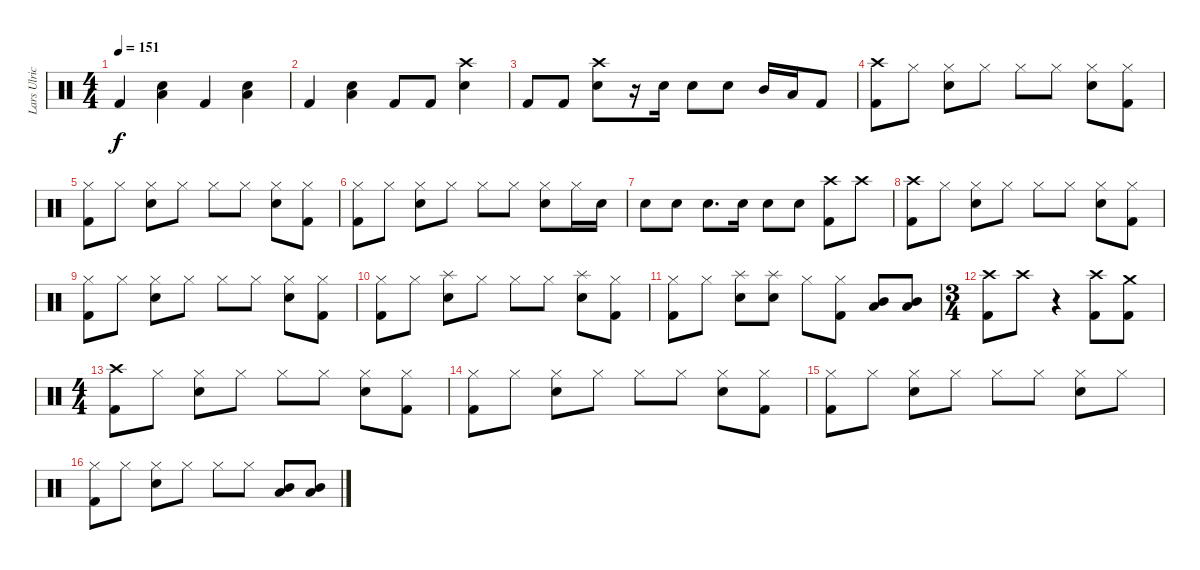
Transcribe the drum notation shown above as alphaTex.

\track ("Lars Ulrich" "Lars Ulric") {instrument percussion}
\staff {score}
\articulation defaults
\ts (4 4)
\tempo 151
\clef neutral
\ks c "Kick (hit) 2".4{dy f}
("Low Floor Tom (hit)" "Snare (hit) 2").4 "Kick (hit) 2".4 ("Low Floor Tom (hit)" "Snare (hit) 2").4 |
"Kick (hit) 2".4 ("Low Floor Tom (hit)" "Snare (hit) 2").4 "Kick (hit) 2".8 "Kick (hit) 2".8 ("Crash high (hit)" "Snare (hit) 2").4 |
"Kick (hit) 2".8 "Kick (hit) 2".8 ("Crash high (hit)" "Snare (hit) 2").8 r.16 "Snare (hit) 2".16 "Snare (hit) 2".8 "Snare (hit) 2".8 "Mid Tom (hit)".16 "Low Tom (hit)".16 "Kick (hit) 2".8 |
("Crash high (hit)" "Kick (hit) 2").8 "Hi-Hat (closed)".8 ("Hi-Hat (closed)" "Snare (hit) 2").8 "Hi-Hat (closed)".8 "Hi-Hat (closed)".8 "Hi-Hat (closed)".8 ("Hi-Hat (closed)" "Snare (hit) 2").8 ("Hi-Hat (closed)" "Kick (hit) 2").8 |
("Hi-Hat (closed)" "Kick (hit) 2").8 "Hi-Hat (closed)".8 ("Hi-Hat (closed)" "Snare (hit) 2").8 "Hi-Hat (closed)".8 "Hi-Hat (closed)".8 "Hi-Hat (closed)".8 ("Hi-Hat (closed)" "Snare (hit) 2").8 ("Hi-Hat (closed)" "Kick (hit) 2").8 |
("Hi-Hat (closed)" "Kick (hit) 2").8 "Hi-Hat (closed)".8 ("Hi-Hat (closed)" "Snare (hit) 2").8 "Hi-Hat (closed)".8 "Hi-Hat (closed)".8 "Hi-Hat (closed)".8 ("Hi-Hat (closed)" "Snare (hit) 2").8 "Hi-Hat (closed)".16 "Snare (hit) 2".16 |
"Snare (hit) 2".8 "Snare (hit) 2".8 "Snare (hit) 2".8{d} "Snare (hit) 2".16 "Snare (hit) 2".8 "Snare (hit) 2".8 ("Crash high (hit)" "Kick (hit) 2").8 "Crash high (hit)".8{volume 0} |
("Crash high (hit)" "Kick (hit) 2").8{volume 16} "Hi-Hat (closed)".8 ("Hi-Hat (closed)" "Snare (hit) 2").8 "Hi-Hat (closed)".8 "Hi-Hat (closed)".8 "Hi-Hat (closed)".8 ("Hi-Hat (closed)" "Snare (hit) 2").8 ("Hi-Hat (closed)" "Kick (hit) 2").8 |
("Hi-Hat (closed)" "Kick (hit) 2").8 "Hi-Hat (closed)".8 ("Hi-Hat (closed)" "Snare (hit) 2").8 "Hi-Hat (closed)".8 "Hi-Hat (closed)".8 "Hi-Hat (closed)".8 ("Hi-Hat (closed)" "Snare (hit) 2").8 ("Hi-Hat (closed)" "Kick (hit) 2").8 |
("Hi-Hat (closed)" "Kick (hit) 2").8 "Hi-Hat (closed)".8 ("Splash (hit)" "Snare (hit) 2").8 "Hi-Hat (closed)".8 "Hi-Hat (closed)".8 "Hi-Hat (closed)".8 ("Splash (hit)" "Snare (hit) 2").8 ("Hi-Hat (closed)" "Kick (hit) 2").8 |
("Hi-Hat (closed)" "Kick (hit) 2").8 "Hi-Hat (closed)".8 ("Splash (hit)" "Snare (hit) 2").8 ("Splash (hit)" "Snare (hit) 2").8 "Hi-Hat (closed)".8 ("Hi-Hat (closed)" "Kick (hit) 2").8 ("Mid Tom (hit)" "Low Tom (hit)").8 ("Mid Tom (hit)" "Low Tom (hit)").8 |
\ts (3 4)
("Crash high (hit)" "Kick (hit) 2").8 "Crash high (hit)".8{volume 0} r.4 ("Crash high (hit)" "Kick (hit) 2").8{volume 16} ("Crash medium (hit)" "Kick (hit) 2").8 |
\ts (4 4)
("Crash high (hit)" "Kick (hit) 2").8 "Hi-Hat (closed)".8 ("Hi-Hat (closed)" "Snare (hit) 2").8 "Hi-Hat (closed)".8 "Hi-Hat (closed)".8 "Hi-Hat (closed)".8 ("Hi-Hat (closed)" "Snare (hit) 2").8 ("Hi-Hat (closed)" "Kick (hit) 2").8 |
("Hi-Hat (closed)" "Kick (hit) 2").8 "Hi-Hat (closed)".8 ("Hi-Hat (closed)" "Snare (hit) 2").8 "Hi-Hat (closed)".8 "Hi-Hat (closed)".8 "Hi-Hat (closed)".8 ("Hi-Hat (closed)" "Snare (hit) 2").8 ("Hi-Hat (closed)" "Kick (hit) 2").8 |
("Hi-Hat (closed)" "Kick (hit) 2").8 "Hi-Hat (closed)".8 ("Hi-Hat (closed)" "Snare (hit) 2").8 "Hi-Hat (closed)".8 "Hi-Hat (closed)".8 "Hi-Hat (closed)".8 ("Hi-Hat (closed)" "Snare (hit) 2").8 "Hi-Hat (closed)".8 |
("Hi-Hat (closed)" "Kick (hit) 2").8 "Hi-Hat (closed)".8 ("Hi-Hat (closed)" "Snare (hit) 2").8 "Hi-Hat (closed)".8 "Hi-Hat (closed)".8 "Hi-Hat (closed)".8 ("Low Tom (hit)" "Mid Tom (hit)").8 ("Low Tom (hit)" "Mid Tom (hit)").8
